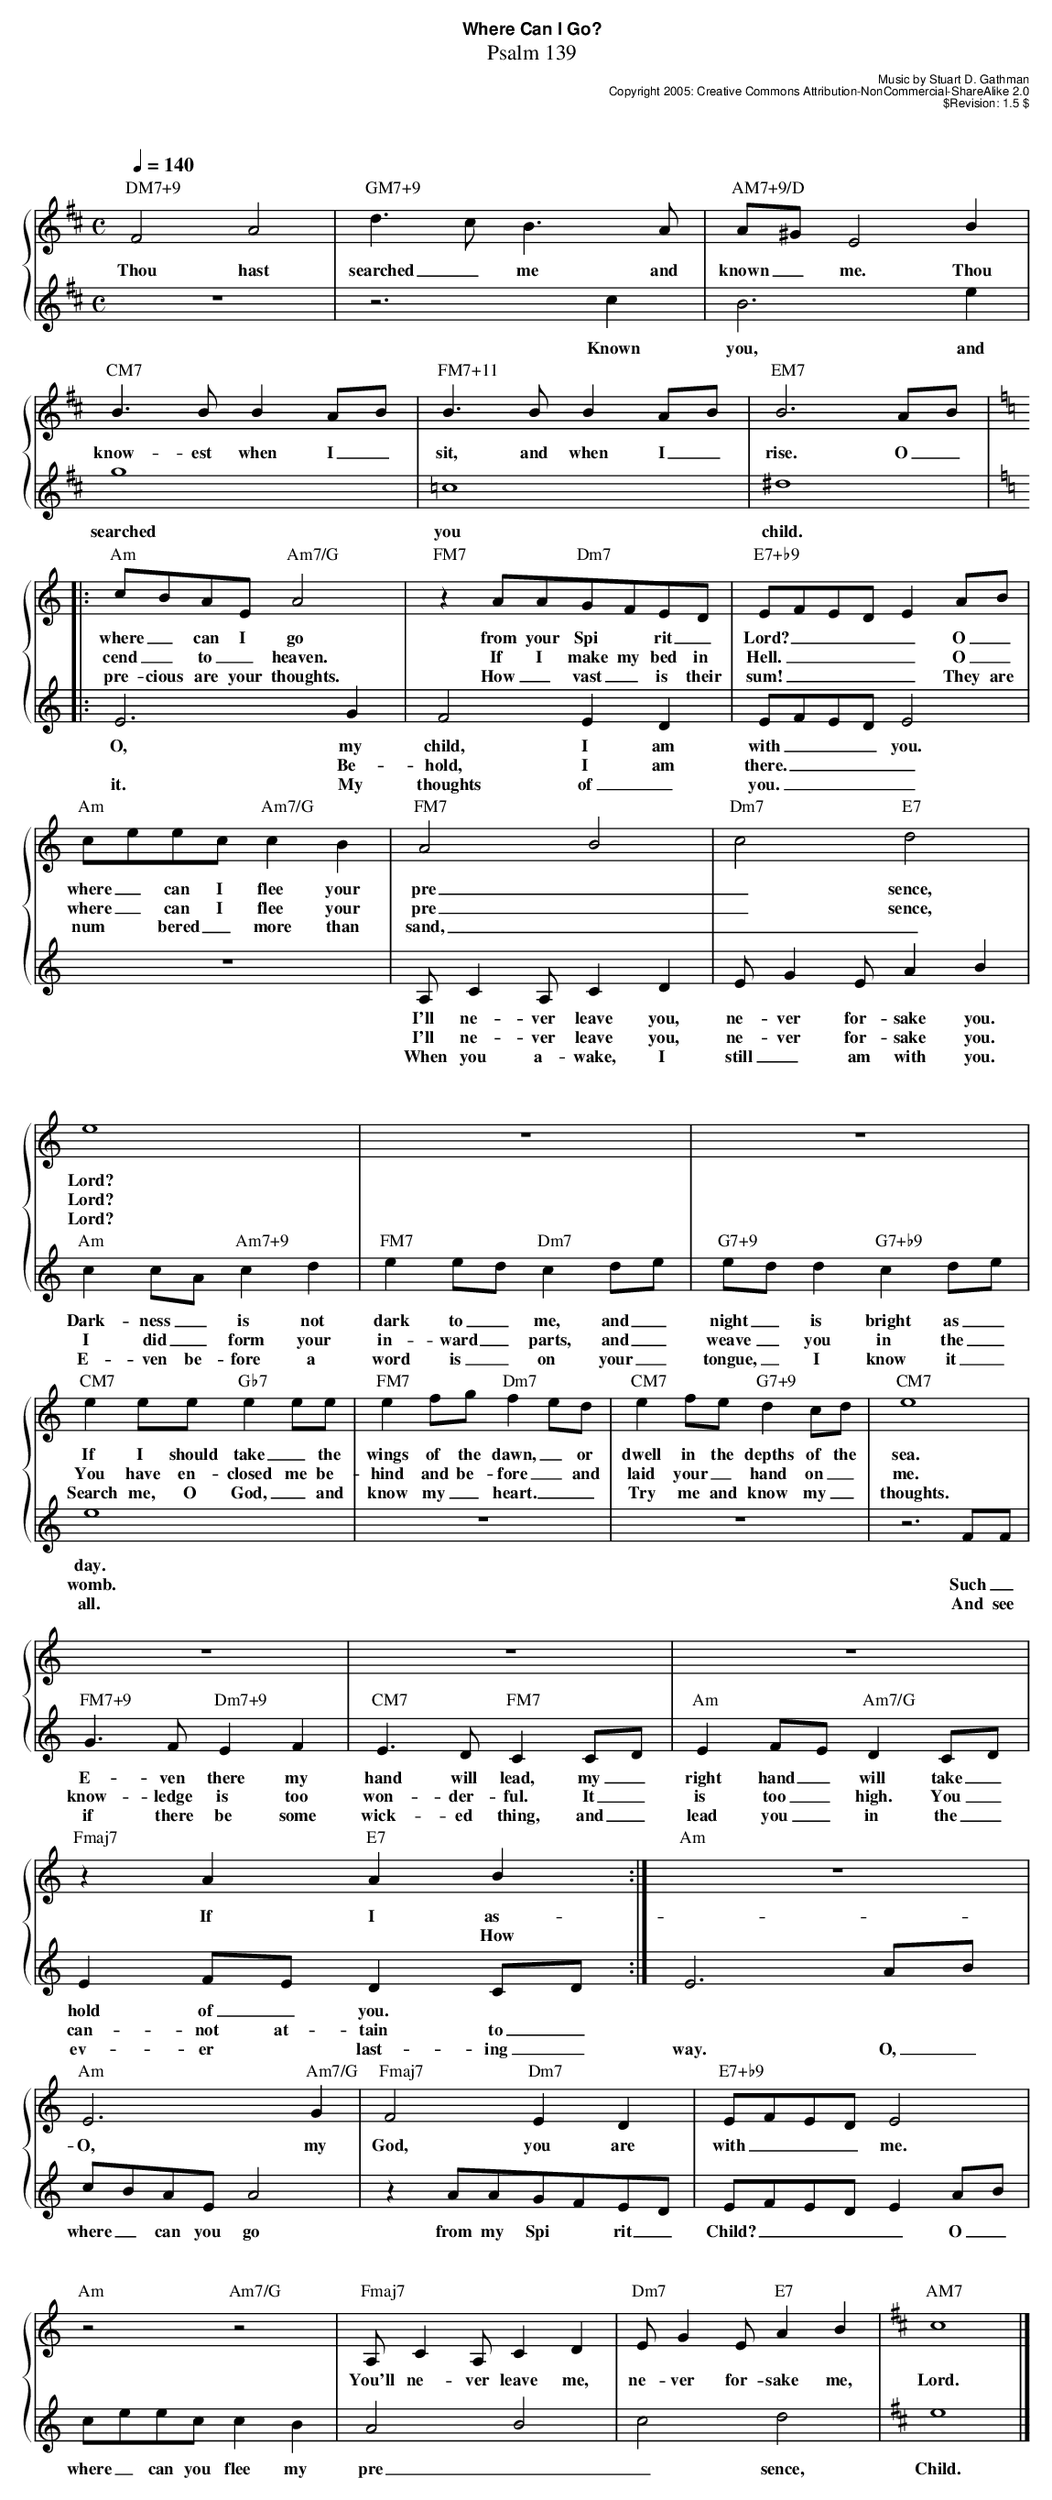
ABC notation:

X:1
T: Where Can I Go?
T: Psalm 139
C: Music by Stuart D. Gathman
C: Copyright 2005: Creative Commons Attribution-NonCommercial-ShareAlike 2.0
C: $Revision: 1.5 $
M: C
L: 1/4
Q: 1/4=140
%%staves {1 2}
K: D
V:1
"DM7+9"F2A2|"GM7+9"d>cB>A|"AM7+9/D"A/^G/E2B|
w: Thou hast searched_ me and known_ me. Thou
V:2
z4|z3c|B3e|
w: Known you, and
V:1
"CM7"B>BBA/B/  | "FM7+11"B>BBA/B/|"EM7"B3A/B/ |
w: know-est when I_ sit, and when I_ rise. O_
V:2
g4|=c4|^d4 |
w:searched you child.
V:1
K: Am
|:"Am"c/B/A/E/"Am7/G"A2|"FM7"zA/A/"Dm7"G/F/E/D/|"E7+b9"E/F/E/D/EA/B/|
w: where_ can I go from your Spi*rit_ Lord?____ O_
w: cend_ to_ heaven. If I make my bed in Hell.____ O_
w: pre-cious are your thoughts. How_ vast_ is their sum!____ They are
V:2
K: Am
|:E3G|F2ED|E/F/E/D/E2|
w: O, my child, I am | with___ you.
w: * Be-hold, I am | there.____
w: it. My thoughts of_ | you.____
V:1
"Am"c/e/e/c/"Am7/G"cB|"FM7"A2B2|"Dm7"c2"E7"d2|
w: where_ can I flee your pre__sence,
w: where_ can I flee your pre__sence,
w: num*bered_ more than sand,___
V:2
z4|A,/CA,/CD|E/GE/AB|
w: I'll ne-ver leave you, ne-ver for-sake you.
w: I'll ne-ver leave you, ne-ver for-sake you.
w: When you a-wake, I still_ am with you.
V:1
e4                |z4                  |z4                     |
w: Lord?
w: Lord?
w: Lord?
V:2
"Am"cc/A/"Am7+9"cd|"FM7"ee/d/"Dm7"cd/e/|"G7+9"e/d/d"G7+b9"cd/e/|
w: Dark-ness_ is not dark to_ me, and_ night_ is bright as_
w: I did_ form your in-ward_ parts, and_ weave_ you in the_
w: E-ven be-fore a word is_ on your_ tongue,_ I know it_
V:1
"CM7"ee/e/"Gb7"ee/e/|"FM7"ef/g/"Dm7"fe/d/|"CM7"ef/e/"G7+9"dc/d/|"CM7"e4|
w: If I should take_ the wings of the dawn,_ or dwell in the depths of the sea.
w: You have en-closed me be-hind and be-fore_ and laid your_ hand on_ me.
w: Search me, O God,_ and know my_ heart.__  Try me and know my_ thoughts.
V:2
e4                |z4                  |z4                   |z3F/F/ |
w: day.	          |                    |                     |       |
w: womb.          |                    |                     |Such_  |
w: all.           |                    |                     |And see|
V:1
z4                 |z4                |z4                     |
V:2
"FM7+9"G>F"Dm7+9"EF|"CM7"E>D"FM7"CC/D/|"Am" EF/E/"Am7/G"DC/D/ |
w: E-ven there my hand will lead, my_ right hand_ will take_
w: know-ledge is too won-der-ful. It_ is too_ high.  You_
w: if there be some wick-ed thing, and_ lead you_ in the_
V:1
"Fmaj7"zA"E7"AB :|"Am" z4 |
w: If I as-
w: * * How
w: * * *
V:2
EF/E/DC/D/ :| E3 A/B/  |
w: hold of_ you. * *	| * * *	   |
w: can-not at-tain to_	| * * *    |
w: ev-er*last-ing_	| way. O,_ |
V:1
"Am"E3 "Am7/G" G     |"Fmaj7"F2"Dm7"ED  |"E7+b9"E/F/E/D/E2  |
w: O, my 	     | God, you are 	| with___ me.	|
V:2
c/B/A/E/A2           |zA/A/G/F/E/D/     |E/F/E/D/EA/B/|
w: where_ can you go | from my Spi*rit_ Child?____ O_	|
V:1
"Am"  z2 "Am7/G" z2  |"Fmaj7"A,/CA,/CD|"Dm7"E/GE/"E7"AB    |[K:D]"AM7"c4 |]
w: 		You'll ne-ver leave me,|ne-ver for-sake me,|Lord.
V:2
c/e/e/c/cB		  |A2B2 | c2d2  |[K:D] e4 |]
w: where_ can you flee my | pre_|_sence,| Child.
